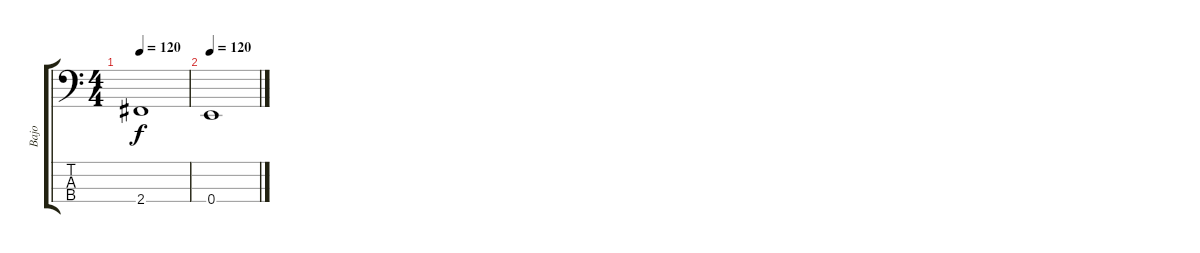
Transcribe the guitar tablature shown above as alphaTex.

\track ("Bajo" "Bajo") {instrument electricbassfinger}
\staff {score tabs}
\tuning (G2 D2 A1 E1) {hide}
\ts (4 4)
\tempo 120
\clef f4
\ks c
2.4.1{dy f} |
\tempo 120
0.4.1
